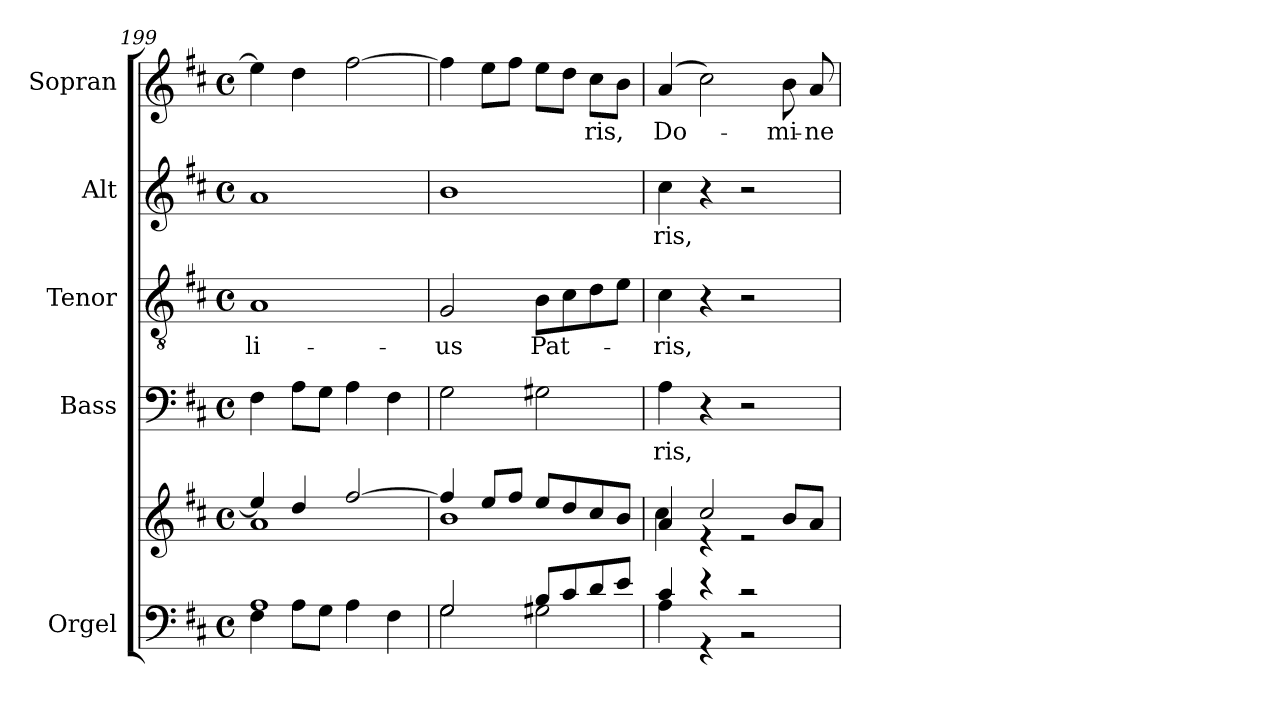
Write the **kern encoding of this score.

**kern	**kern	**kern	**text	**kern	**text	**kern	**text	**kern	**text
*part5	*part5	*part4	*part4	*part3	*part3	*part2	*part2	*part1	*part1
*staff6	*staff5	*staff4	*staff4	*staff3	*staff3	*staff2	*staff2	*staff1	*staff1
*I"Orgel	*	*I"Bass	*	*I"Tenor	*	*I"Alt	*	*I"Sopran	*
*I'Org.	*	*I'B.	*	*I'T.	*	*I'A.	*	*I'S.	*
*clefF4	*clefG2	*clefF4	*	*clefGv2	*	*clefG2	*	*clefG2	*
*k[f#c#]	*k[f#c#]	*k[f#c#]	*	*k[f#c#]	*	*k[f#c#]	*	*k[f#c#]	*
*D:	*D:	*D:	*	*D:	*	*D:	*	*D:	*
*M4/4	*M4/4	*M4/4	*	*M4/4	*	*M4/4	*	*M4/4	*
*met(c)	*met(c)	*met(c)	*	*met(c)	*	*met(c)	*	*met(c)	*
=199	=199	=199	=199	=199	=199	=199	=199	=199	=199
*^	*^	*	*	*	*	*	*	*	*
!	!	!	!	!	!	!	!LO:LY:b	!	!	!	!
1A	4F#\	4ee/]	1a	4F#\	.	1A	-li-	1a	.	4ee\]	.
.	8A\L	4dd/	.	8A\L	.	.	.	.	.	4dd\	.
.	8G\J	.	.	8G\J	.	.	.	.	.	.	.
.	4A\	[>2ff#/	.	4A\	.	.	.	.	.	[2ff#\	.
.	4F#\	.	.	4F#\	.	.	.	.	.	.	.
=200	=200	=200	=200	=200	=200	=200	=200	=200	=200	=200	=200
!	!	!	!	!	!	!	!LO:LY:b	!	!	!	!
2G/	2G\	4ff#/]	1b	2G\	.	2G/	-us	1b	.	4ff#\]	.
.	.	8ee/L	.	.	.	.	.	.	.	8ee\L	.
.	.	8ff#/J	.	.	.	.	.	.	.	8ff#\J	.
!	!	!	!	!	!	!	!LO:LY:b	!	!	!	!
8B/L	2G#X\	8ee/L	.	2G#X\	.	8B\L	Pat-	.	.	8ee\L	.
8c#/	.	8dd/	.	.	.	8c#\	.	.	.	8dd\J	.
!	!	!	!	!	!	!	!	!	!	!	!LO:LY:b
8d/	.	8cc#/	.	.	.	8d\	.	.	.	8cc#\L	-ris,
8e/J	.	8b/J	.	.	.	8e\J	.	.	.	8b\J	.
=201	=201	=201	=201	=201	=201	=201	=201	=201	=201	=201	=201
!	!	!	!	!	!LO:LY:b	!	!LO:LY:b	!	!LO:LY:b	!	!LO:LY:b
4c#/	4A\	4a/	4cc#\	4A\	-ris,	4c#\	-ris,	4cc#\	-ris,	(4a/	Do-
4r	4r	2cc#/	4re	4r	.	4r	.	4r	.	2cc#\)	.
2r	2r	.	2re	2r	.	2r	.	2r	.	.	.
!	!	!	!	!	!	!	!	!	!	!	!LO:LY:b
.	.	8b/L	.	.	.	.	.	.	.	8b\	-mi-
!	!	!	!	!	!	!	!	!	!	!	!LO:LY:b
.	.	8a/J	.	.	.	.	.	.	.	8a/	-ne
*v	*v	*	*	*	*	*	*	*	*	*	*
*	*v	*v	*	*	*	*	*	*	*	*
=	=	=	=	=	=	=	=	=	=
*-	*-	*-	*-	*-	*-	*-	*-	*-	*-
